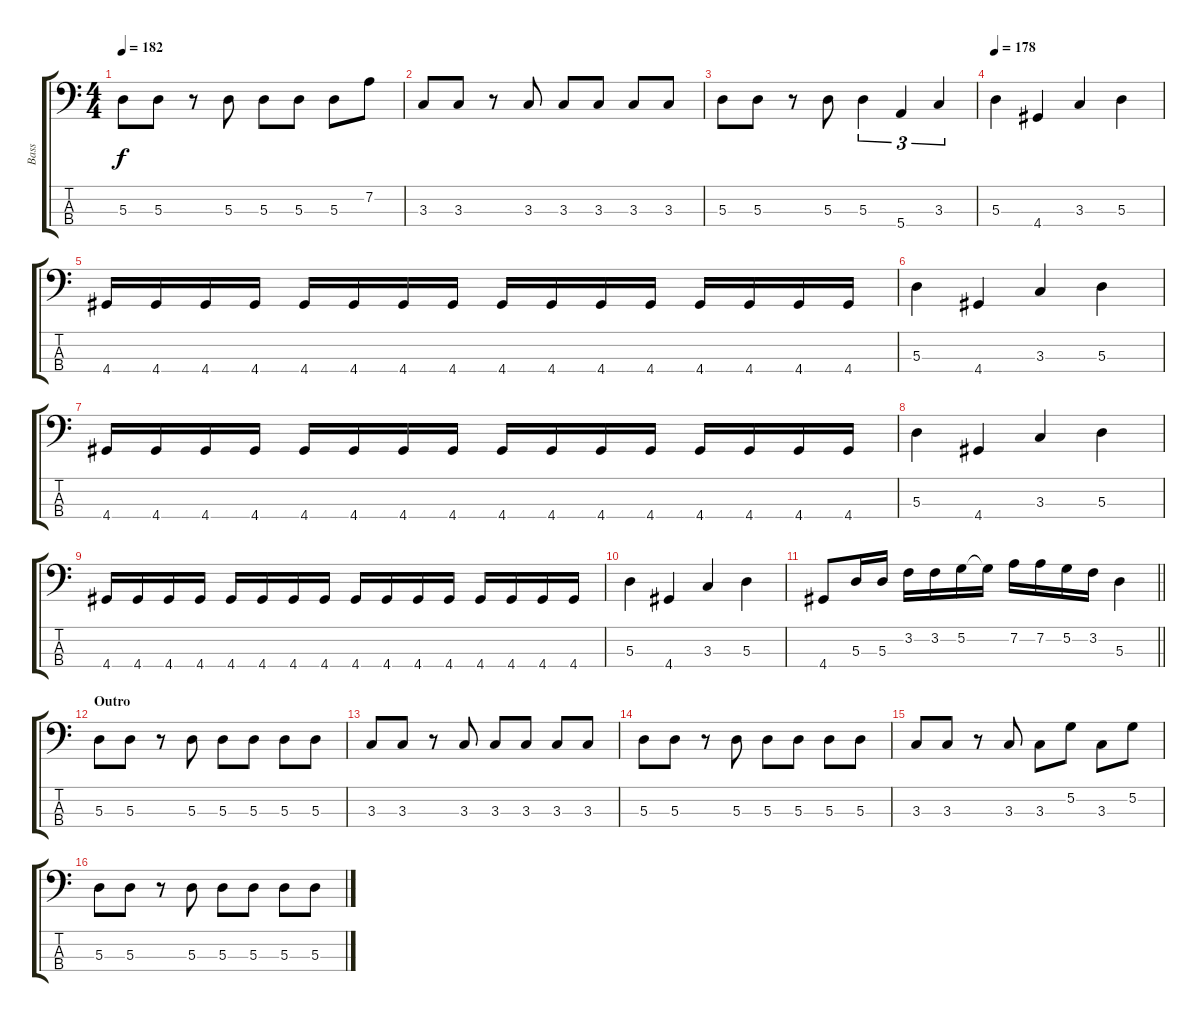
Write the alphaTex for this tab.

\track ("Bass" "Bass") {instrument electricbasspick}
\staff {score tabs}
\tuning (G2 D2 A1 E1) {hide}
\ts (4 4)
\tempo 182
\clef f4
\ks aminor
5.3.8{dy f} 5.3.8 r.8 5.3.8 5.3.8 5.3.8 5.3.8 7.2.8 |
3.3.8 3.3.8 r.8 3.3.8 3.3.8 3.3.8 3.3.8 3.3.8 |
5.3.8 5.3.8 r.8 5.3.8 5.3.4{tu (3 2)} 5.4.4{tu (3 2)} 3.3.4{tu (3 2)} |
\tempo 178
5.3.4 4.4.4 3.3.4 5.3.4 |
4.4.16 4.4.16 4.4.16 4.4.16 4.4.16 4.4.16 4.4.16 4.4.16 4.4.16 4.4.16 4.4.16 4.4.16 4.4.16 4.4.16 4.4.16 4.4.16 |
5.3.4 4.4.4 3.3.4 5.3.4 |
4.4.16 4.4.16 4.4.16 4.4.16 4.4.16 4.4.16 4.4.16 4.4.16 4.4.16 4.4.16 4.4.16 4.4.16 4.4.16 4.4.16 4.4.16 4.4.16 |
5.3.4 4.4.4 3.3.4 5.3.4 |
4.4.16 4.4.16 4.4.16 4.4.16 4.4.16 4.4.16 4.4.16 4.4.16 4.4.16 4.4.16 4.4.16 4.4.16 4.4.16 4.4.16 4.4.16 4.4.16 |
5.3.4 4.4.4 3.3.4 5.3.4 |
\barLineRight lightlight
4.4.8 5.3.16 5.3.16 3.2.16 3.2.16 5.2.16 5.2{t}.16 7.2.16 7.2.16 5.2.16 3.2.16 5.3.4 |
\section ("" "Outro")
5.3.8 5.3.8 r.8 5.3.8 5.3.8 5.3.8 5.3.8 5.3.8 |
3.3.8 3.3.8 r.8 3.3.8 3.3.8 3.3.8 3.3.8 3.3.8 |
5.3.8 5.3.8 r.8 5.3.8 5.3.8 5.3.8 5.3.8 5.3.8 |
3.3.8 3.3.8 r.8 3.3.8 3.3.8 5.2.8 3.3.8 5.2.8 |
5.3.8 5.3.8 r.8 5.3.8 5.3.8 5.3.8 5.3.8 5.3.8
